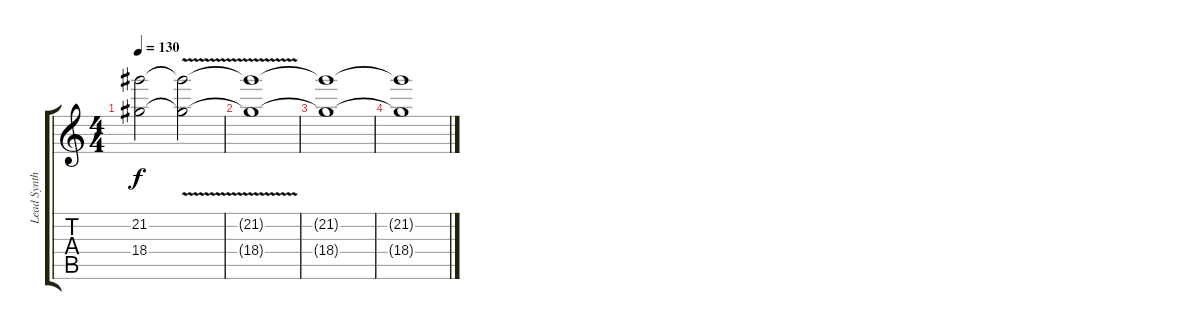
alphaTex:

\track ("Lead Synth Overdub" "Lead Synth") {instrument overdrivenguitar}
\staff {score tabs}
\tuning (E4 B3 G3 D3 A2 E2) {hide}
\ts (4 4)
\tempo 130
\clef g2
\ks c
(21.2 18.4).2{dy f} (21.2{v t} 18.4{v t}).2 |
(21.2{t} 18.4{t}).1 |
(21.2{t} 18.4{t}).1 |
(21.2{t} 18.4{t}).1
